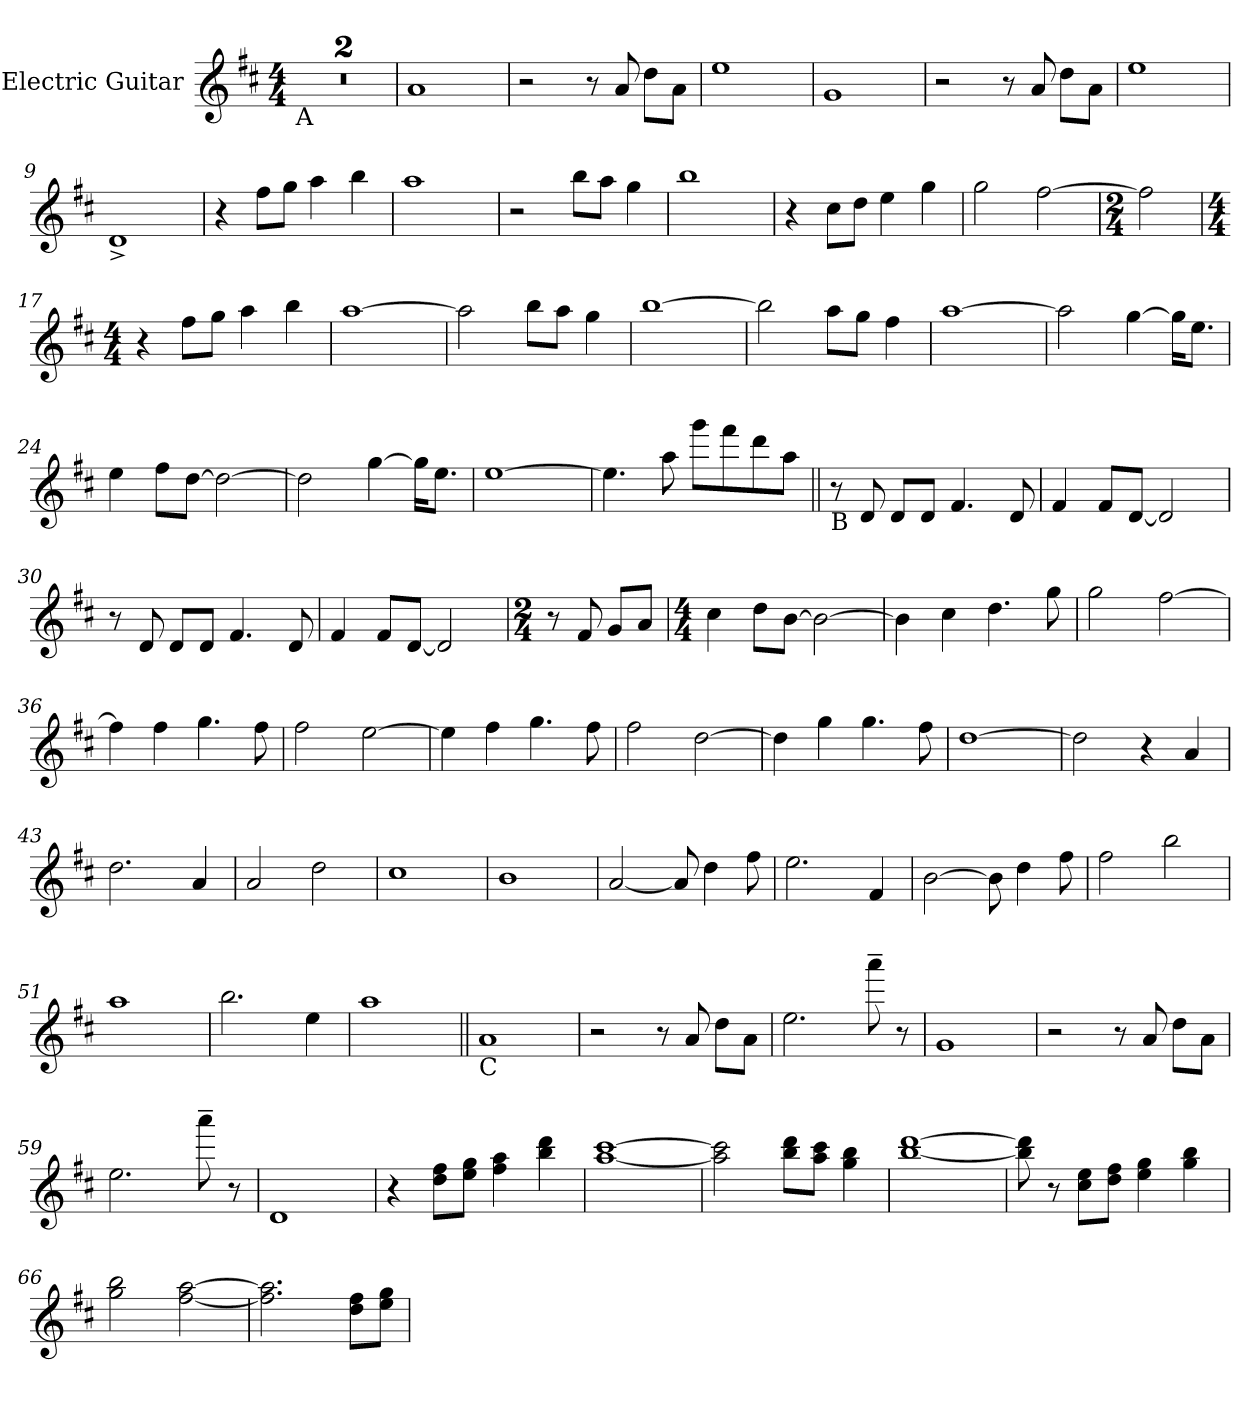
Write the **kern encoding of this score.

**kern
*part1
*staff1
*I"Electric Guitar
*I'E. Gtr.
!!LO:PB:g=z
*clefG2
*ITrd7c12
*k[f#c#]
*D:
*M4/4
*MM120
=1
!LO:TX:b:t=A
1r
=2
1r
=3
1Ai
=4
2r
8r
8Ai/
8di\L
8Ai\J
=5
1ei
=6
1Gi
!!LO:LB:g=z
=7
2r
8r
8Ai/
8di\L
8Ai\J
=8
1ei
=9
1D^i
=10
4r
8f#i\L
8gi\J
4ai\
4bi\
=11
1ai
=12
2r
8bi\L
8ai\J
4gi\
!!LO:LB:g=z
=13
1bi
=14
4r
8c#i\L
8di\J
4ei\
4gi\
=15
2gi\
[>2f#i\
=16
*M2/4
2f#i\]
=17
*M4/4
4r
8f#i\L
8gi\J
4ai\
4bi\
!!LO:LB:g=z
=18
[>1ai
=19
2ai\]
8bi\L
8ai\J
4gi\
=20
[>1bi
=21
2bi\]
8ai\L
8gi\J
4f#i\
=22
[>1ai
=23
2ai\]
[>4gi\
16gi\KL]
8.ei\J
!!LO:LB:g=z
=24
4ei\
8f#i\L
[>8di\J
2di\_>
=25
2di\]
[>4gi\
16gi\KL]
8.ei\J
=26
[>1ei
=27
4.ei\]
8ai\
8ggi\L
8ff#i\
8ddi\
8ai\J
!!LO:LB:g=z
=28||
!LO:TX:b:t=B
8r
8Di/
8Di/L
8Di/J
4.F#i/
8Di/
=29
4F#i/
8F#i/L
[<8Di/J
2Di/]
=30
8r
8Di/
8Di/L
8Di/J
4.F#i/
8Di/
=31
4F#i/
8F#i/L
[<8Di/J
2Di/]
=32
*M2/4
8r
8F#i/
8Gi/L
8Ai/J
=33
*M4/4
4c#i\
8di\L
[>8Bi\J
2Bi\_>
!!LO:LB:g=z
=34
4Bi\]
4c#i\
4.di\
8gi\
=35
2gi\
[>2f#i\
=36
4f#i\]
4f#i\
4.gi\
8f#i\
=37
2f#i\
[>2ei\
=38
4ei\]
4f#i\
4.gi\
8f#i\
=39
2f#i\
[>2di\
!!LO:LB:g=z
=40
4di\]
4gi\
4.gi\
8f#i\
=41
[>1di
=42
2di\]
4r
4Ai/
=43
2.di\
4Ai/
=44
2Ai/
2di\
=45
1c#i
!!LO:LB:g=z
=46
1Bi
=47
[<2Ai/
8Ai/]
4di\
8f#i\
=48
2.ei\
4F#i/
=49
[>2Bi\
8Bi\]
4di\
8f#i\
=50
2f#i\
2bi\
=51
1ai
=52
2.bi\
4ei\
=53
1ai
!!LO:LB:g=z
=54||
!LO:TX:b:t=C
1Ai
=55
2r
8r
8Ai/
8di\L
8Ai\J
=56
2.ei\
8aa~i\
8r
=57
1Gi
=58
2r
8r
8Ai/
8di\L
8Ai\J
=59
2.ei\
8aa~i\
8r
=60
1Di
!!LO:LB:g=z
=61
4r
8di\ 8f#iL
8ei\ 8giJ
4f#i\ 4ai
4bi\ 4ddi
=62
[<1ai [>1cc#i
=63
2ai\] 2cc#i]
8bi\ 8ddiL
8ai\ 8cc#iJ
4gi\ 4bi
=64
[<1bi [>1ddi
=65
8bi\] 8ddi]
8r
8c#i\ 8eiL
8di\ 8f#iJ
4ei\ 4gi
4gi\ 4bi
=66
2gi\ 2bi
[<2f#i\ [>2ai
!!LO:PB:g=z
=67
2.f#i\] 2.ai]
8di\ 8f#iL
8ei\ 8giJ
=
*-
